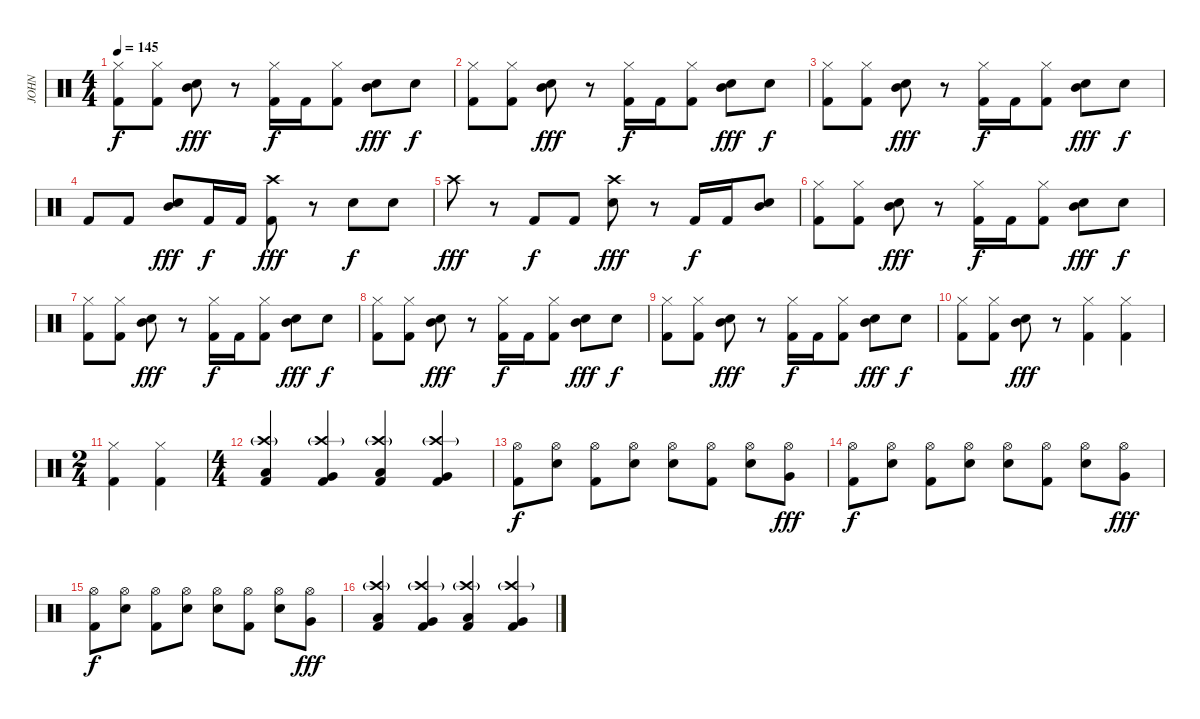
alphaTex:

\track ("JOHN" "JOHN") {instrument percussion}
\staff {score}
\articulation defaults
\ts (4 4)
\tempo 145
\clef neutral
\ks c
("Hi-Hat (closed)" "Kick (hit) 2").8{dy f} ("Hi-Hat (closed)" "Kick (hit) 2").8 ("Mid Tom (hit)" "Snare (hit) 2").8{dy fff} r.8 ("Hi-Hat (closed)" "Kick (hit) 2").16{dy f} "Kick (hit) 2".16 ("Hi-Hat (closed)" "Kick (hit) 2").8 ("Mid Tom (hit)" "Snare (hit) 2").8{dy fff} "Snare (hit) 2".8{dy f} |
("Hi-Hat (closed)" "Kick (hit) 2").8 ("Hi-Hat (closed)" "Kick (hit) 2").8 ("Mid Tom (hit)" "Snare (hit) 2").8{dy fff} r.8 ("Hi-Hat (closed)" "Kick (hit) 2").16{dy f} "Kick (hit) 2".16 ("Hi-Hat (closed)" "Kick (hit) 2").8 ("Mid Tom (hit)" "Snare (hit) 2").8{dy fff} "Snare (hit) 2".8{dy f} |
("Hi-Hat (closed)" "Kick (hit) 2").8 ("Hi-Hat (closed)" "Kick (hit) 2").8 ("Mid Tom (hit)" "Snare (hit) 2").8{dy fff} r.8 ("Hi-Hat (closed)" "Kick (hit) 2").16{dy f} "Kick (hit) 2".16 ("Hi-Hat (closed)" "Kick (hit) 2").8 ("Mid Tom (hit)" "Snare (hit) 2").8{dy fff} "Snare (hit) 2".8{dy f} |
"Kick (hit) 2".8 "Kick (hit) 2".8 ("Mid Tom (hit)" "Snare (hit) 2").8{dy fff} "Kick (hit) 2".16{dy f} "Kick (hit) 2".16 ("Crash high (hit)" "Kick (hit) 2").8{dy fff} r.8 "Snare (hit) 2".8{dy f} "Snare (hit) 2".8 |
"Crash high (hit)".8{dy fff} r.8 "Kick (hit) 2".8{dy f} "Kick (hit) 2".8 ("Crash high (hit)" "Snare (hit) 2").8{dy fff} r.8 "Kick (hit) 2".16{dy f} "Kick (hit) 2".16 ("Mid Tom (hit)" "Snare (hit) 2").8 |
("Hi-Hat (closed)" "Kick (hit) 2").8 ("Hi-Hat (closed)" "Kick (hit) 2").8 ("Mid Tom (hit)" "Snare (hit) 2").8{dy fff} r.8 ("Hi-Hat (closed)" "Kick (hit) 2").16{dy f} "Kick (hit) 2".16 ("Hi-Hat (closed)" "Kick (hit) 2").8 ("Mid Tom (hit)" "Snare (hit) 2").8{dy fff} "Snare (hit) 2".8{dy f} |
("Hi-Hat (closed)" "Kick (hit) 2").8 ("Hi-Hat (closed)" "Kick (hit) 2").8 ("Mid Tom (hit)" "Snare (hit) 2").8{dy fff} r.8 ("Hi-Hat (closed)" "Kick (hit) 2").16{dy f} "Kick (hit) 2".16 ("Hi-Hat (closed)" "Kick (hit) 2").8 ("Mid Tom (hit)" "Snare (hit) 2").8{dy fff} "Snare (hit) 2".8{dy f} |
("Hi-Hat (closed)" "Kick (hit) 2").8 ("Hi-Hat (closed)" "Kick (hit) 2").8 ("Mid Tom (hit)" "Snare (hit) 2").8{dy fff} r.8 ("Hi-Hat (closed)" "Kick (hit) 2").16{dy f} "Kick (hit) 2".16 ("Hi-Hat (closed)" "Kick (hit) 2").8 ("Mid Tom (hit)" "Snare (hit) 2").8{dy fff} "Snare (hit) 2".8{dy f} |
("Hi-Hat (closed)" "Kick (hit) 2").8 ("Hi-Hat (closed)" "Kick (hit) 2").8 ("Mid Tom (hit)" "Snare (hit) 2").8{dy fff} r.8 ("Hi-Hat (closed)" "Kick (hit) 2").16{dy f} "Kick (hit) 2".16 ("Hi-Hat (closed)" "Kick (hit) 2").8 ("Mid Tom (hit)" "Snare (hit) 2").8{dy fff} "Snare (hit) 2".8{dy f} |
("Hi-Hat (closed)" "Kick (hit) 2").8 ("Hi-Hat (closed)" "Kick (hit) 2").8 ("Mid Tom (hit)" "Snare (hit) 2").8{dy fff} r.8 ("Hi-Hat (closed)" "Kick (hit) 2").4 ("Hi-Hat (closed)" "Kick (hit) 2").4 |
\ts (2 4)
("Hi-Hat (closed)" "Kick (hit) 2").4 ("Hi-Hat (closed)" "Kick (hit) 2").4 |
\ts (4 4)
("Crash high (hit)"{g} "Kick (hit) 2" "Low Floor Tom (hit)").4 ("Crash high (hit)"{g} "Kick (hit) 2" "Very Low Tom (hit)").4 ("Crash high (hit)"{g} "Kick (hit) 2" "Low Tom (hit)").4 ("Crash high (hit)"{g} "Kick (hit) 2" "Very Low Tom (hit)").4 |
("Hi-Hat (open)" "Kick (hit) 2").8{dy f} ("Hi-Hat (open)" "Snare (hit) 2").8 ("Hi-Hat (open)" "Kick (hit) 2").8 ("Hi-Hat (open)" "Snare (hit) 2").8 ("Hi-Hat (open)" "Snare (hit) 2").8 ("Hi-Hat (open)" "Kick (hit) 2").8 ("Hi-Hat (open)" "Snare (hit) 2").8 ("Hi-Hat (open)" "Very Low Tom (hit)").8{dy fff} |
("Hi-Hat (open)" "Kick (hit) 2").8{dy f} ("Hi-Hat (open)" "Snare (hit) 2").8 ("Hi-Hat (open)" "Kick (hit) 2").8 ("Hi-Hat (open)" "Snare (hit) 2").8 ("Hi-Hat (open)" "Snare (hit) 2").8 ("Hi-Hat (open)" "Kick (hit) 2").8 ("Hi-Hat (open)" "Snare (hit) 2").8 ("Hi-Hat (open)" "Very Low Tom (hit)").8{dy fff} |
("Hi-Hat (open)" "Kick (hit) 2").8{dy f} ("Hi-Hat (open)" "Snare (hit) 2").8 ("Hi-Hat (open)" "Kick (hit) 2").8 ("Hi-Hat (open)" "Snare (hit) 2").8 ("Hi-Hat (open)" "Snare (hit) 2").8 ("Hi-Hat (open)" "Kick (hit) 2").8 ("Hi-Hat (open)" "Snare (hit) 2").8 ("Hi-Hat (open)" "Very Low Tom (hit)").8{dy fff} |
("Crash high (hit)"{g} "Kick (hit) 2" "Low Floor Tom (hit)").4 ("Crash high (hit)"{g} "Kick (hit) 2" "Very Low Tom (hit)").4 ("Crash high (hit)"{g} "Kick (hit) 2" "Low Tom (hit)").4 ("Crash high (hit)"{g} "Kick (hit) 2" "Very Low Tom (hit)").4
